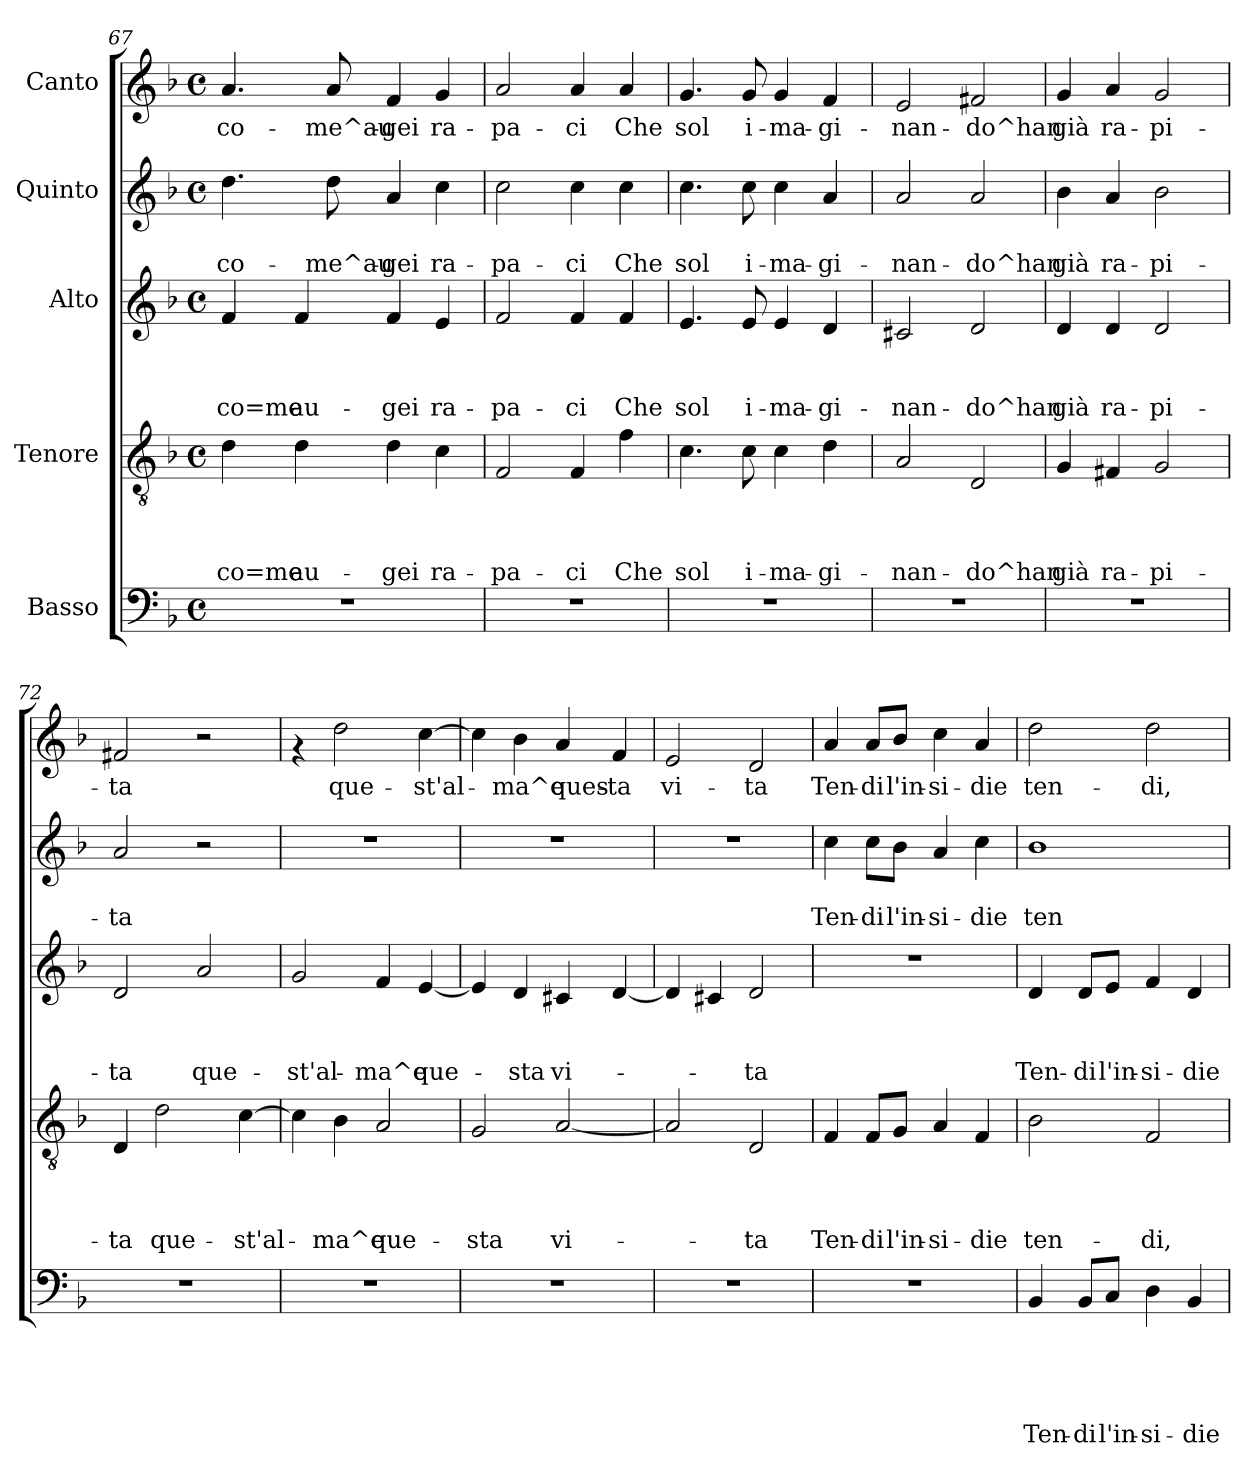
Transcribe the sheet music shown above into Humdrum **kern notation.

**kern	**text	**text	**text	**text	**text	**kern	**text	**text	**text	**text	**kern	**text	**text	**text	**kern	**text	**text	**kern	**text
*part5	*part5	*part5	*part5	*part5	*part5	*part4	*part4	*part4	*part4	*part4	*part3	*part3	*part3	*part3	*part2	*part2	*part2	*part1	*part1
*staff5	*staff5	*staff5	*staff5	*staff5	*staff5	*staff4	*staff4	*staff4	*staff4	*staff4	*staff3	*staff3	*staff3	*staff3	*staff2	*staff2	*staff2	*staff1	*staff1
*I"Basso	*	*	*	*	*	*I"Tenore	*	*	*	*	*I"Alto	*	*	*	*I"Quinto	*	*	*I"Canto	*
*clefF4	*	*	*	*	*	*clefGv2	*	*	*	*	*clefG2	*	*	*	*clefG2	*	*	*clefG2	*
*k[b-]	*	*	*	*	*	*k[b-]	*	*	*	*	*k[b-]	*	*	*	*k[b-]	*	*	*k[b-]	*
*F:	*	*	*	*	*	*F:	*	*	*	*	*F:	*	*	*	*F:	*	*	*F:	*
*M4/4	*	*	*	*	*	*M4/4	*	*	*	*	*M4/4	*	*	*	*M4/4	*	*	*M4/4	*
*met(c)	*	*	*	*	*	*met(c)	*	*	*	*	*met(c)	*	*	*	*met(c)	*	*	*met(c)	*
=67	=67	=67	=67	=67	=67	=67	=67	=67	=67	=67	=67	=67	=67	=67	=67	=67	=67	=67	=67
!	!	!	!	!	!	!	!	!	!	!LO:LY:b	!	!	!	!LO:LY:b	!	!	!LO:LY:b	!	!LO:LY:b
1r	.	.	.	.	.	4d\	.	.	.	co=me	4f/	.	.	co=me	4.dd\	.	co-	4.a/	co-
!	!	!	!	!	!	!	!	!	!	!LO:LY:b	!	!	!	!LO:LY:b	!	!	!	!	!
.	.	.	.	.	.	4d\	.	.	.	au-	4f/	.	.	au-	.	.	.	.	.
!	!	!	!	!	!	!	!	!	!	!	!	!	!	!	!	!	!LO:LY:b	!	!LO:LY:b
.	.	.	.	.	.	.	.	.	.	.	.	.	.	.	8dd\	.	-me^au-	8a/	-me^au-
!	!	!	!	!	!	!	!	!	!	!LO:LY:b	!	!	!	!LO:LY:b	!	!	!LO:LY:b	!	!LO:LY:b
.	.	.	.	.	.	4d\	.	.	.	-gei	4f/	.	.	-gei	4a/	.	-gei	4f/	-gei
!	!	!	!	!	!	!	!	!	!	!LO:LY:b	!	!	!	!LO:LY:b	!	!	!LO:LY:b	!	!LO:LY:b
.	.	.	.	.	.	4c\	.	.	.	ra-	4e/	.	.	ra-	4cc\	.	ra-	4g/	ra-
=68	=68	=68	=68	=68	=68	=68	=68	=68	=68	=68	=68	=68	=68	=68	=68	=68	=68	=68	=68
!	!	!	!	!	!	!	!	!	!	!LO:LY:b	!	!	!	!LO:LY:b	!	!	!LO:LY:b	!	!LO:LY:b
1r	.	.	.	.	.	2F/	.	.	.	-pa-	2f/	.	.	-pa-	2cc\	.	-pa-	2a/	-pa-
!	!	!	!	!	!	!	!	!	!	!LO:LY:b	!	!	!	!LO:LY:b	!	!	!LO:LY:b	!	!LO:LY:b
.	.	.	.	.	.	4F/	.	.	.	-ci	4f/	.	.	-ci	4cc\	.	-ci	4a/	-ci
!	!	!	!	!	!	!	!	!	!	!LO:LY:b	!	!	!	!LO:LY:b	!	!	!LO:LY:b	!	!LO:LY:b
.	.	.	.	.	.	4f\	.	.	.	Che	4f/	.	.	Che	4cc\	.	Che	4a/	Che
=69	=69	=69	=69	=69	=69	=69	=69	=69	=69	=69	=69	=69	=69	=69	=69	=69	=69	=69	=69
!	!	!	!	!	!	!	!	!	!	!LO:LY:b	!	!	!	!LO:LY:b	!	!	!LO:LY:b	!	!LO:LY:b
1r	.	.	.	.	.	4.c\	.	.	.	sol	4.e/	.	.	sol	4.cc\	.	sol	4.g/	sol
!	!	!	!	!	!	!	!	!	!	!LO:LY:b	!	!	!	!LO:LY:b	!	!	!LO:LY:b	!	!LO:LY:b
.	.	.	.	.	.	8c\	.	.	.	i-	8e/	.	.	i-	8cc\	.	i-	8g/	i-
!	!	!	!	!	!	!	!	!	!	!LO:LY:b	!	!	!	!LO:LY:b	!	!	!LO:LY:b	!	!LO:LY:b
.	.	.	.	.	.	4c\	.	.	.	-ma-	4e/	.	.	-ma-	4cc\	.	-ma-	4g/	-ma-
!	!	!	!	!	!	!	!	!	!	!LO:LY:b	!	!	!	!LO:LY:b	!	!	!LO:LY:b	!	!LO:LY:b
.	.	.	.	.	.	4d\	.	.	.	-gi-	4d/	.	.	-gi-	4a/	.	-gi-	4f/	-gi-
=70	=70	=70	=70	=70	=70	=70	=70	=70	=70	=70	=70	=70	=70	=70	=70	=70	=70	=70	=70
!	!	!	!	!	!	!	!	!	!	!LO:LY:b	!	!	!	!LO:LY:b	!	!	!LO:LY:b	!	!LO:LY:b
1r	.	.	.	.	.	2A/	.	.	.	-nan-	2c#X/	.	.	-nan-	2a/	.	-nan-	2e/	-nan-
!	!	!	!	!	!	!	!	!	!	!LO:LY:b	!	!	!	!LO:LY:b	!	!	!LO:LY:b	!	!LO:LY:b
.	.	.	.	.	.	2D/	.	.	.	-do^han	2d/	.	.	-do^han	2a/	.	-do^han	2f#X/	-do^han
!!LO:PB:g=z
=71	=71	=71	=71	=71	=71	=71	=71	=71	=71	=71	=71	=71	=71	=71	=71	=71	=71	=71	=71
!	!	!	!	!	!	!	!	!	!	!LO:LY:b	!	!	!	!LO:LY:b	!	!	!LO:LY:b	!	!LO:LY:b
1r	.	.	.	.	.	4G/	.	.	.	già	4d/	.	.	già	4b-\	.	già	4g/	già
!	!	!	!	!	!	!	!	!	!	!LO:LY:b	!	!	!	!LO:LY:b	!	!	!LO:LY:b	!	!LO:LY:b
.	.	.	.	.	.	4F#X/	.	.	.	ra-	4d/	.	.	ra-	4a/	.	ra-	4a/	ra-
!	!	!	!	!	!	!	!	!	!	!LO:LY:b	!	!	!	!LO:LY:b	!	!	!LO:LY:b	!	!LO:LY:b
.	.	.	.	.	.	2G/	.	.	.	-pi-	2d/	.	.	-pi-	2b-\	.	-pi-	2g/	-pi-
=72	=72	=72	=72	=72	=72	=72	=72	=72	=72	=72	=72	=72	=72	=72	=72	=72	=72	=72	=72
!	!	!	!	!	!	!	!	!	!	!LO:LY:b	!	!	!	!LO:LY:b	!	!	!LO:LY:b	!	!LO:LY:b
1r	.	.	.	.	.	4D/	.	.	.	-ta	2d/	.	.	-ta	2a/	.	-ta	2f#X/	-ta
!	!	!	!	!	!	!	!	!	!	!LO:LY:b	!	!	!	!	!	!	!	!	!
.	.	.	.	.	.	2d\	.	.	.	que-	.	.	.	.	.	.	.	.	.
!	!	!	!	!	!	!	!	!	!	!	!	!	!	!LO:LY:b	!	!	!	!	!
.	.	.	.	.	.	.	.	.	.	.	2a/	.	.	que-	2r	.	.	2r	.
!	!	!	!	!	!	!	!	!	!	!LO:LY:b	!	!	!	!	!	!	!	!	!
.	.	.	.	.	.	[>4c\	.	.	.	-st'al-	.	.	.	.	.	.	.	.	.
=73	=73	=73	=73	=73	=73	=73	=73	=73	=73	=73	=73	=73	=73	=73	=73	=73	=73	=73	=73
!	!	!	!	!	!	!	!	!	!	!	!	!	!	!LO:LY:b	!	!	!	!	!
1r	.	.	.	.	.	4c\]	.	.	.	.	2g/	.	.	-st'al-	1r	.	.	4rf	.
!	!	!	!	!	!	!	!	!	!	!LO:LY:b	!	!	!	!	!	!	!	!	!LO:LY:b
.	.	.	.	.	.	4B-\	.	.	.	-ma^e	.	.	.	.	.	.	.	2dd\	que-
!	!	!	!	!	!	!	!	!	!	!LO:LY:b	!	!	!	!LO:LY:b	!	!	!	!	!
.	.	.	.	.	.	2A/	.	.	.	que-	4f/	.	.	-ma^e	.	.	.	.	.
!	!	!	!	!	!	!	!	!	!	!	!	!	!	!LO:LY:b	!	!	!	!	!LO:LY:b
.	.	.	.	.	.	.	.	.	.	.	[<4e/	.	.	que-	.	.	.	[>4cc\	-st'al-
=74	=74	=74	=74	=74	=74	=74	=74	=74	=74	=74	=74	=74	=74	=74	=74	=74	=74	=74	=74
!	!	!	!	!	!	!	!	!	!	!LO:LY:b	!	!	!	!	!	!	!	!	!
1r	.	.	.	.	.	2G/	.	.	.	-sta	4e/]	.	.	.	1r	.	.	4cc\]	.
!	!	!	!	!	!	!	!	!	!	!	!	!	!	!LO:LY:b	!	!	!	!	!LO:LY:b
.	.	.	.	.	.	.	.	.	.	.	4d/	.	.	-sta	.	.	.	4b-\	-ma^e
!	!	!	!	!	!	!	!	!	!	!LO:LY:b	!	!	!	!LO:LY:b	!	!	!	!	!LO:LY:b
.	.	.	.	.	.	[<2A/	.	.	.	vi-	4c#X/	.	.	vi-	.	.	.	4a/	ques-
!	!	!	!	!	!	!	!	!	!	!	!	!	!	!	!	!	!	!	!LO:LY:b
.	.	.	.	.	.	.	.	.	.	.	[<4d/	.	.	.	.	.	.	4f/	-ta
=75	=75	=75	=75	=75	=75	=75	=75	=75	=75	=75	=75	=75	=75	=75	=75	=75	=75	=75	=75
!	!	!	!	!	!	!	!	!	!	!	!	!	!	!	!	!	!	!	!LO:LY:b
1r	.	.	.	.	.	2A/]	.	.	.	.	4d/]	.	.	.	1r	.	.	2e/	vi-
.	.	.	.	.	.	.	.	.	.	.	4c#X/	.	.	.	.	.	.	.	.
!	!	!	!	!	!	!	!	!	!	!LO:LY:b	!	!	!	!LO:LY:b	!	!	!	!	!LO:LY:b
.	.	.	.	.	.	2D/	.	.	.	-ta	2d/	.	.	-ta	.	.	.	2d/	-ta
!!LO:PB:g=z
=76	=76	=76	=76	=76	=76	=76	=76	=76	=76	=76	=76	=76	=76	=76	=76	=76	=76	=76	=76
!	!	!	!	!	!	!	!	!	!	!LO:LY:b	!	!	!	!	!	!	!LO:LY:b	!	!LO:LY:b
1r	.	.	.	.	.	4F/	.	.	.	Ten-	1r	.	.	.	4cc\	.	Ten-	4a/	Ten-
!	!	!	!	!	!	!	!	!	!	!LO:LY:b	!	!	!	!	!	!	!LO:LY:b	!	!LO:LY:b
.	.	.	.	.	.	8F/L	.	.	.	-di	.	.	.	.	8cc\L	.	-di	8a/L	-di
!	!	!	!	!	!	!	!	!	!	!LO:LY:b	!	!	!	!	!	!	!LO:LY:b	!	!LO:LY:b
.	.	.	.	.	.	8G/J	.	.	.	l'in-	.	.	.	.	8b-\J	.	l'in-	8b-/J	l'in-
!	!	!	!	!	!	!	!	!	!	!LO:LY:b	!	!	!	!	!	!	!LO:LY:b	!	!LO:LY:b
.	.	.	.	.	.	4A/	.	.	.	-si-	.	.	.	.	4a/	.	-si-	4cc\	-si-
!	!	!	!	!	!	!	!	!	!	!LO:LY:b	!	!	!	!	!	!	!LO:LY:b	!	!LO:LY:b
.	.	.	.	.	.	4F/	.	.	.	-die	.	.	.	.	4cc\	.	-die	4a/	-die
=77	=77	=77	=77	=77	=77	=77	=77	=77	=77	=77	=77	=77	=77	=77	=77	=77	=77	=77	=77
!	!	!	!	!	!LO:LY:b	!	!	!	!	!LO:LY:b	!	!	!	!LO:LY:b	!	!	!LO:LY:b	!	!LO:LY:b
4BB-/	.	.	.	.	Ten-	2B-\	.	.	.	ten-	4d/	.	.	Ten-	1b-	.	ten-	2dd\	ten-
!	!	!	!	!	!LO:LY:b	!	!	!	!	!	!	!	!	!LO:LY:b	!	!	!	!	!
8BB-/L	.	.	.	.	-di	.	.	.	.	.	8d/L	.	.	-di	.	.	.	.	.
!	!	!	!	!	!LO:LY:b	!	!	!	!	!	!	!	!	!LO:LY:b	!	!	!	!	!
8C/J	.	.	.	.	l'in-	.	.	.	.	.	8e/J	.	.	l'in-	.	.	.	.	.
!	!	!	!	!	!LO:LY:b	!	!	!	!	!LO:LY:b	!	!	!	!LO:LY:b	!	!	!	!	!LO:LY:b
4D\	.	.	.	.	-si-	2F/	.	.	.	-di,	4f/	.	.	-si-	.	.	.	2dd\	-di,
!	!	!	!	!	!LO:LY:b	!	!	!	!	!	!	!	!	!LO:LY:b	!	!	!	!	!
4BB-/	.	.	.	.	-die	.	.	.	.	.	4d/	.	.	-die	.	.	.	.	.
=	=	=	=	=	=	=	=	=	=	=	=	=	=	=	=	=	=	=	=
*-	*-	*-	*-	*-	*-	*-	*-	*-	*-	*-	*-	*-	*-	*-	*-	*-	*-	*-	*-
